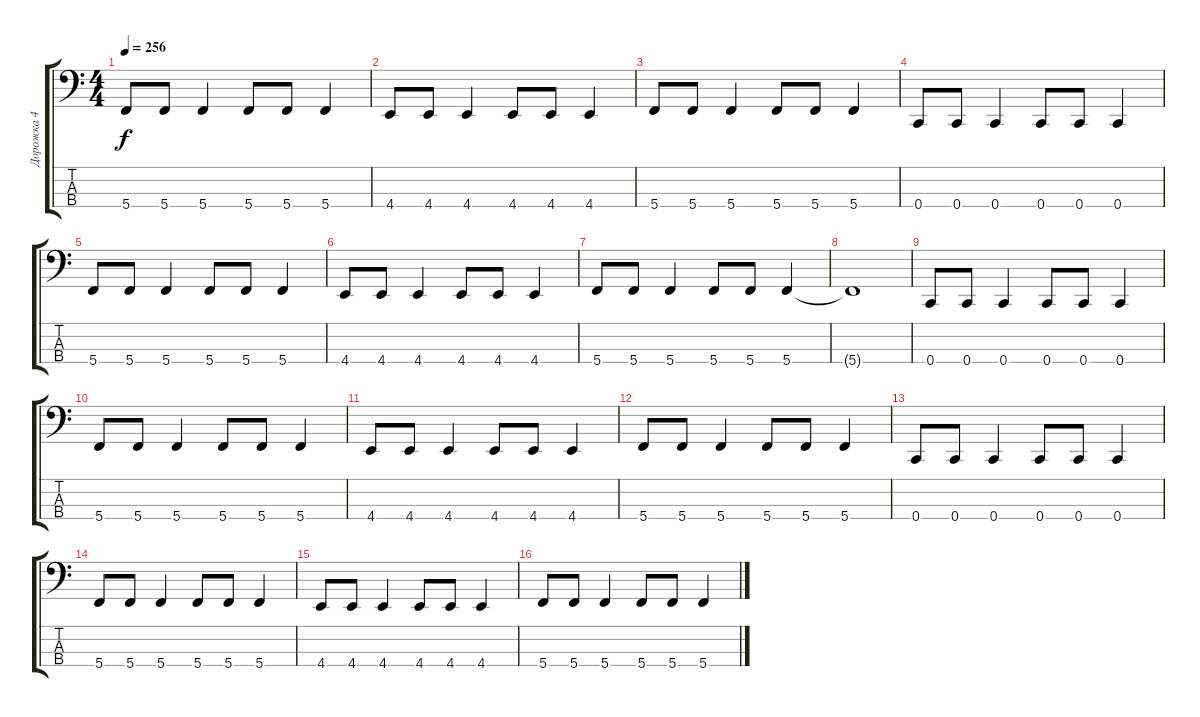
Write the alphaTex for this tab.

\track ("Дорожка 4" "Дорожка 4") {instrument electricbassfinger}
\staff {score tabs}
\tuning (F2 C2 G1 C1) {hide}
\ts (4 4)
\tempo 256
\clef f4
\ks c
5.4.8{dy f} 5.4.8 5.4.4 5.4.8 5.4.8 5.4.4 |
4.4.8 4.4.8 4.4.4 4.4.8 4.4.8 4.4.4 |
5.4.8 5.4.8 5.4.4 5.4.8 5.4.8 5.4.4 |
0.4.8 0.4.8 0.4.4 0.4.8 0.4.8 0.4.4 |
5.4.8 5.4.8 5.4.4 5.4.8 5.4.8 5.4.4 |
4.4.8 4.4.8 4.4.4 4.4.8 4.4.8 4.4.4 |
5.4.8 5.4.8 5.4.4 5.4.8 5.4.8 5.4.4 |
5.4{t}.1 |
0.4.8 0.4.8 0.4.4 0.4.8 0.4.8 0.4.4 |
5.4.8 5.4.8 5.4.4 5.4.8 5.4.8 5.4.4 |
4.4.8 4.4.8 4.4.4 4.4.8 4.4.8 4.4.4 |
5.4.8 5.4.8 5.4.4 5.4.8 5.4.8 5.4.4 |
0.4.8 0.4.8 0.4.4 0.4.8 0.4.8 0.4.4 |
5.4.8 5.4.8 5.4.4 5.4.8 5.4.8 5.4.4 |
4.4.8 4.4.8 4.4.4 4.4.8 4.4.8 4.4.4 |
5.4.8 5.4.8 5.4.4 5.4.8 5.4.8 5.4.4
